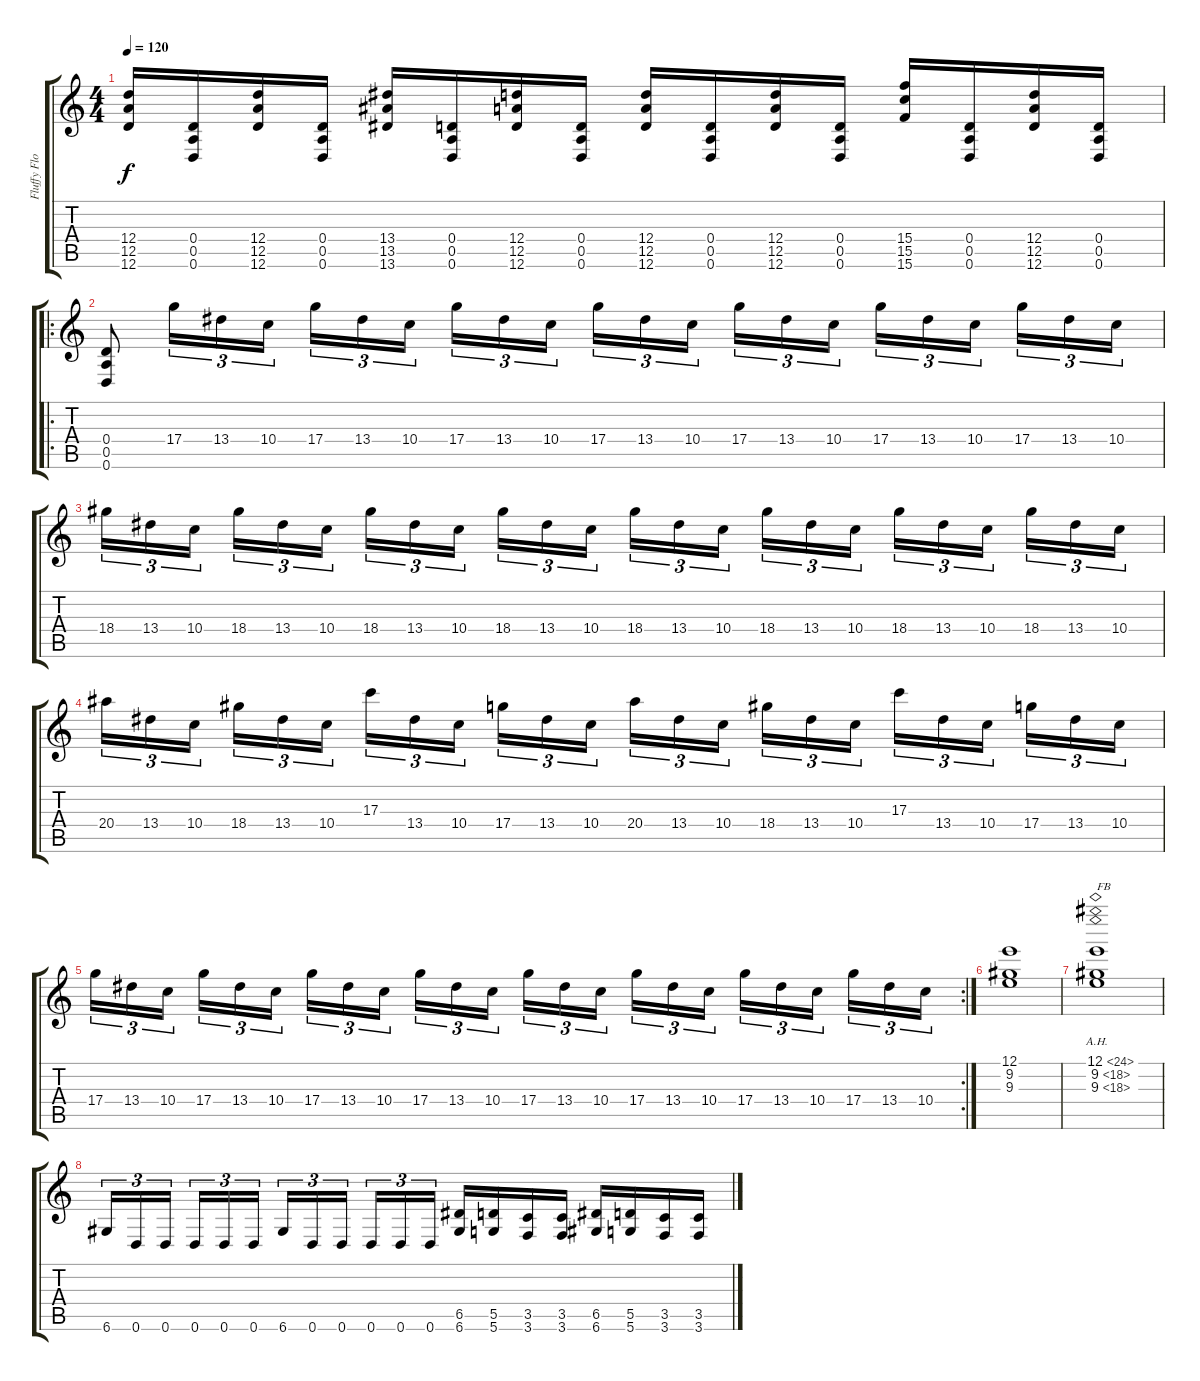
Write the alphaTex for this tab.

\track ("Fluffy Floyd" "Fluffy Flo") {instrument distortionguitar}
\staff {score tabs}
\tuning (E4 B3 G3 D3 A2 D2) {hide}
\ts (4 4)
\tempo 120
\clef g2
\ks c
(12.4 12.5 12.6).16{dy f} (0.4 0.5 0.6).16 (12.4 12.5 12.6).16 (0.4 0.5 0.6).16 (13.4 13.5 13.6).16 (0.4 0.5 0.6).16 (12.4 12.5 12.6).16 (0.4 0.5 0.6).16 (12.4 12.5 12.6).16 (0.4 0.5 0.6).16 (12.4 12.5 12.6).16 (0.4 0.5 0.6).16 (15.4 15.5 15.6).16 (0.4 0.5 0.6).16 (12.4 12.5 12.6).16 (0.4 0.5 0.6).16 |
\ro
(0.4 0.5 0.6).8 17.4.16{tu (3 2)} 13.4.16{tu (3 2)} 10.4.16{tu (3 2)} 17.4.16{tu (3 2)} 13.4.16{tu (3 2)} 10.4.16{tu (3 2)} 17.4.16{tu (3 2)} 13.4.16{tu (3 2)} 10.4.16{tu (3 2)} 17.4.16{tu (3 2)} 13.4.16{tu (3 2)} 10.4.16{tu (3 2)} 17.4.16{tu (3 2)} 13.4.16{tu (3 2)} 10.4.16{tu (3 2)} 17.4.16{tu (3 2)} 13.4.16{tu (3 2)} 10.4.16{tu (3 2)} 17.4.16{tu (3 2)} 13.4.16{tu (3 2)} 10.4.16{tu (3 2)} |
18.4.16{tu (3 2)} 13.4.16{tu (3 2)} 10.4.16{tu (3 2)} 18.4.16{tu (3 2)} 13.4.16{tu (3 2)} 10.4.16{tu (3 2)} 18.4.16{tu (3 2)} 13.4.16{tu (3 2)} 10.4.16{tu (3 2)} 18.4.16{tu (3 2)} 13.4.16{tu (3 2)} 10.4.16{tu (3 2)} 18.4.16{tu (3 2)} 13.4.16{tu (3 2)} 10.4.16{tu (3 2)} 18.4.16{tu (3 2)} 13.4.16{tu (3 2)} 10.4.16{tu (3 2)} 18.4.16{tu (3 2)} 13.4.16{tu (3 2)} 10.4.16{tu (3 2)} 18.4.16{tu (3 2)} 13.4.16{tu (3 2)} 10.4.16{tu (3 2)} |
20.4.16{tu (3 2)} 13.4.16{tu (3 2)} 10.4.16{tu (3 2)} 18.4.16{tu (3 2)} 13.4.16{tu (3 2)} 10.4.16{tu (3 2)} 17.3.16{tu (3 2)} 13.4.16{tu (3 2)} 10.4.16{tu (3 2)} 17.4.16{tu (3 2)} 13.4.16{tu (3 2)} 10.4.16{tu (3 2)} 20.4.16{tu (3 2)} 13.4.16{tu (3 2)} 10.4.16{tu (3 2)} 18.4.16{tu (3 2)} 13.4.16{tu (3 2)} 10.4.16{tu (3 2)} 17.3.16{tu (3 2)} 13.4.16{tu (3 2)} 10.4.16{tu (3 2)} 17.4.16{tu (3 2)} 13.4.16{tu (3 2)} 10.4.16{tu (3 2)} |
\rc 2
17.4.16{tu (3 2)} 13.4.16{tu (3 2)} 10.4.16{tu (3 2)} 17.4.16{tu (3 2)} 13.4.16{tu (3 2)} 10.4.16{tu (3 2)} 17.4.16{tu (3 2)} 13.4.16{tu (3 2)} 10.4.16{tu (3 2)} 17.4.16{tu (3 2)} 13.4.16{tu (3 2)} 10.4.16{tu (3 2)} 17.4.16{tu (3 2)} 13.4.16{tu (3 2)} 10.4.16{tu (3 2)} 17.4.16{tu (3 2)} 13.4.16{tu (3 2)} 10.4.16{tu (3 2)} 17.4.16{tu (3 2)} 13.4.16{tu (3 2)} 10.4.16{tu (3 2)} 17.4.16{tu (3 2)} 13.4.16{tu (3 2)} 10.4.16{tu (3 2)} |
(12.1 9.2 9.3).1{instrument distortionguitar} |
(12.1{ah 12} 9.2{ah 9} 9.3{ah 9}).1{txt "FB"} |
6.6.16{tu (3 2) instrument distortionguitar} 0.6.16{tu (3 2)} 0.6.16{tu (3 2)} 0.6.16{tu (3 2)} 0.6.16{tu (3 2)} 0.6.16{tu (3 2)} 6.6.16{tu (3 2)} 0.6.16{tu (3 2)} 0.6.16{tu (3 2)} 0.6.16{tu (3 2)} 0.6.16{tu (3 2)} 0.6.16{tu (3 2)} (6.5 6.6).16 (5.5 5.6).16 (3.5 3.6).16 (3.5 3.6).16 (6.5 6.6).16 (5.5 5.6).16 (3.5 3.6).16 (3.5 3.6).16
